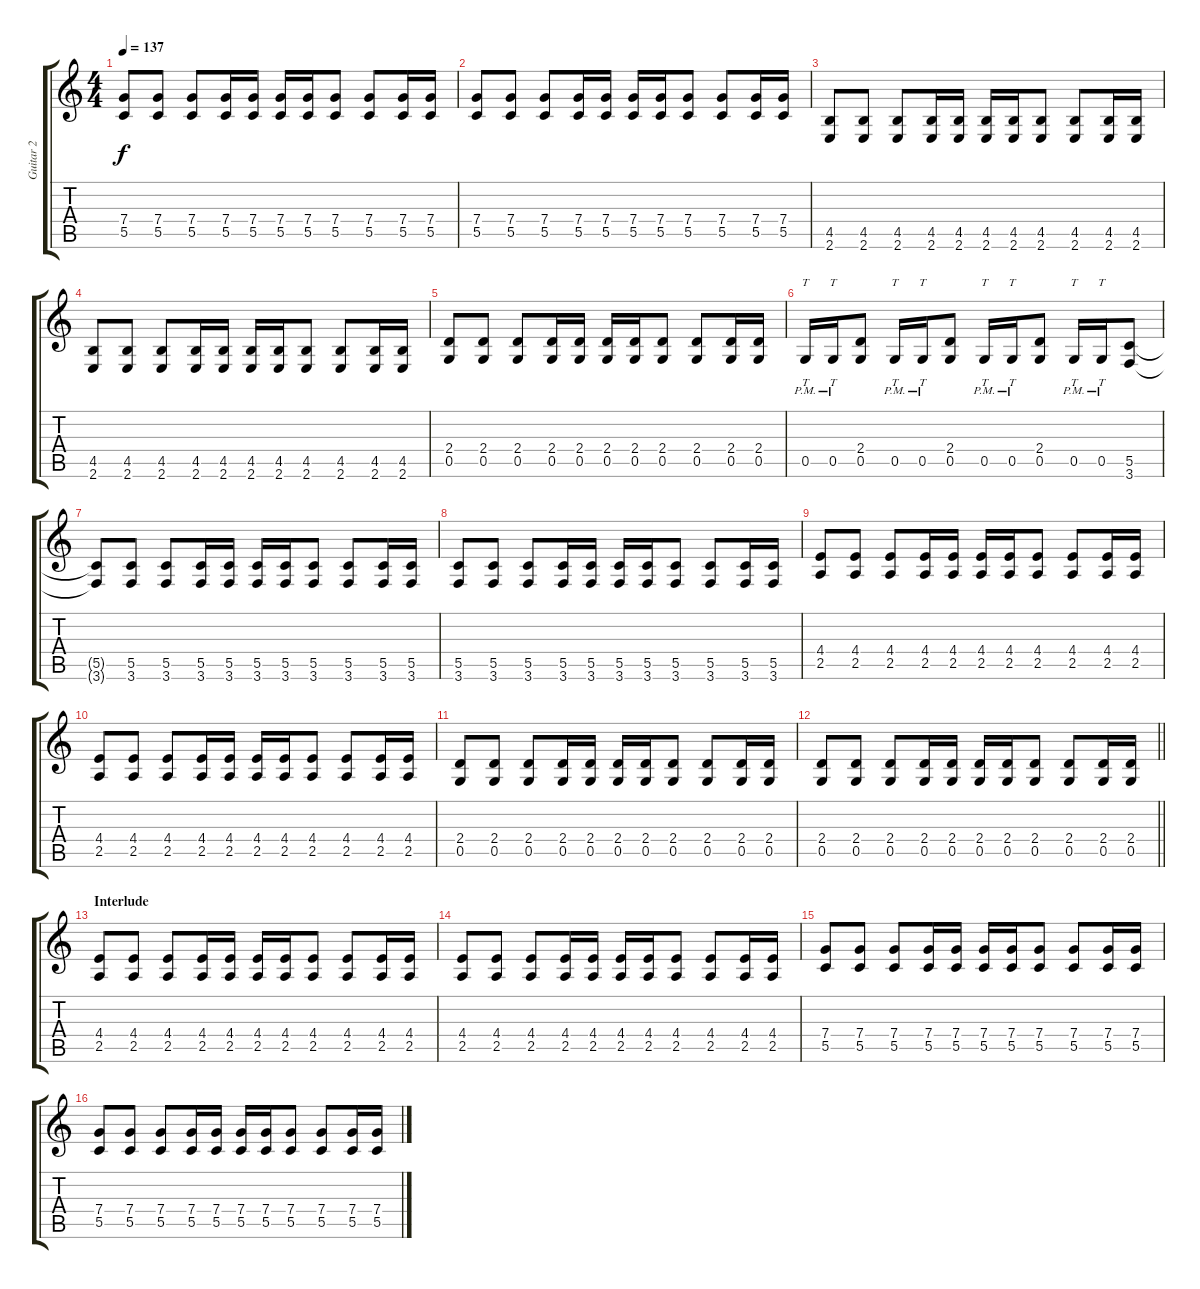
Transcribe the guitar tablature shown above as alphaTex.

\track ("Guitar 2" "Guitar 2") {instrument electricguitarclean}
\staff {score tabs}
\tuning (D4 A3 F3 C3 G2 D2) {hide}
\ts (4 4)
\tempo 137
\clef g2
\ks c
(7.4 5.5).8{dy f} (7.4 5.5).8 (7.4 5.5).8 (7.4 5.5).16 (7.4 5.5).16 (7.4 5.5).16 (7.4 5.5).16 (7.4 5.5).8 (7.4 5.5).8 (7.4 5.5).16 (7.4 5.5).16 |
(7.4 5.5).8 (7.4 5.5).8 (7.4 5.5).8 (7.4 5.5).16 (7.4 5.5).16 (7.4 5.5).16 (7.4 5.5).16 (7.4 5.5).8 (7.4 5.5).8 (7.4 5.5).16 (7.4 5.5).16 |
(4.5 2.6).8 (4.5 2.6).8 (4.5 2.6).8 (4.5 2.6).16 (4.5 2.6).16 (4.5 2.6).16 (4.5 2.6).16 (4.5 2.6).8 (4.5 2.6).8 (4.5 2.6).16 (4.5 2.6).16 |
(4.5 2.6).8 (4.5 2.6).8 (4.5 2.6).8 (4.5 2.6).16 (4.5 2.6).16 (4.5 2.6).16 (4.5 2.6).16 (4.5 2.6).8 (4.5 2.6).8 (4.5 2.6).16 (4.5 2.6).16 |
(2.4 0.5).8 (2.4 0.5).8 (2.4 0.5).8 (2.4 0.5).16 (2.4 0.5).16 (2.4 0.5).16 (2.4 0.5).16 (2.4 0.5).8 (2.4 0.5).8 (2.4 0.5).16 (2.4 0.5).16 |
0.5{pm}.16{tt} 0.5{pm}.16{tt} (2.4 0.5).8 0.5{pm}.16{tt} 0.5{pm}.16{tt} (2.4 0.5).8 0.5{pm}.16{tt} 0.5{pm}.16{tt} (2.4 0.5).8 0.5{pm}.16{tt} 0.5{pm}.16{tt} (5.5 3.6).8 |
(5.5{t} 3.6{t}).8 (5.5 3.6).8 (5.5 3.6).8 (5.5 3.6).16 (5.5 3.6).16 (5.5 3.6).16 (5.5 3.6).16 (5.5 3.6).8 (5.5 3.6).8 (5.5 3.6).16 (5.5 3.6).16 |
(5.5 3.6).8 (5.5 3.6).8 (5.5 3.6).8 (5.5 3.6).16 (5.5 3.6).16 (5.5 3.6).16 (5.5 3.6).16 (5.5 3.6).8 (5.5 3.6).8 (5.5 3.6).16 (5.5 3.6).16 |
(4.4 2.5).8 (4.4 2.5).8 (4.4 2.5).8 (4.4 2.5).16 (4.4 2.5).16 (4.4 2.5).16 (4.4 2.5).16 (4.4 2.5).8 (4.4 2.5).8 (4.4 2.5).16 (4.4 2.5).16 |
(4.4 2.5).8 (4.4 2.5).8 (4.4 2.5).8 (4.4 2.5).16 (4.4 2.5).16 (4.4 2.5).16 (4.4 2.5).16 (4.4 2.5).8 (4.4 2.5).8 (4.4 2.5).16 (4.4 2.5).16 |
(2.4 0.5).8 (2.4 0.5).8 (2.4 0.5).8 (2.4 0.5).16 (2.4 0.5).16 (2.4 0.5).16 (2.4 0.5).16 (2.4 0.5).8 (2.4 0.5).8 (2.4 0.5).16 (2.4 0.5).16 |
\barLineRight lightlight
(2.4 0.5).8 (2.4 0.5).8 (2.4 0.5).8 (2.4 0.5).16 (2.4 0.5).16 (2.4 0.5).16 (2.4 0.5).16 (2.4 0.5).8 (2.4 0.5).8 (2.4 0.5).16 (2.4 0.5).16 |
\section ("" "Interlude")
(4.4 2.5).8{volume 13 instrument distortionguitar} (4.4 2.5).8 (4.4 2.5).8 (4.4 2.5).16 (4.4 2.5).16 (4.4 2.5).16 (4.4 2.5).16 (4.4 2.5).8 (4.4 2.5).8 (4.4 2.5).16 (4.4 2.5).16 |
(4.4 2.5).8 (4.4 2.5).8 (4.4 2.5).8 (4.4 2.5).16 (4.4 2.5).16 (4.4 2.5).16 (4.4 2.5).16 (4.4 2.5).8 (4.4 2.5).8 (4.4 2.5).16 (4.4 2.5).16 |
(7.4 5.5).8 (7.4 5.5).8 (7.4 5.5).8 (7.4 5.5).16 (7.4 5.5).16 (7.4 5.5).16 (7.4 5.5).16 (7.4 5.5).8 (7.4 5.5).8 (7.4 5.5).16 (7.4 5.5).16 |
(7.4 5.5).8 (7.4 5.5).8 (7.4 5.5).8 (7.4 5.5).16 (7.4 5.5).16 (7.4 5.5).16 (7.4 5.5).16 (7.4 5.5).8 (7.4 5.5).8 (7.4 5.5).16 (7.4 5.5).16
